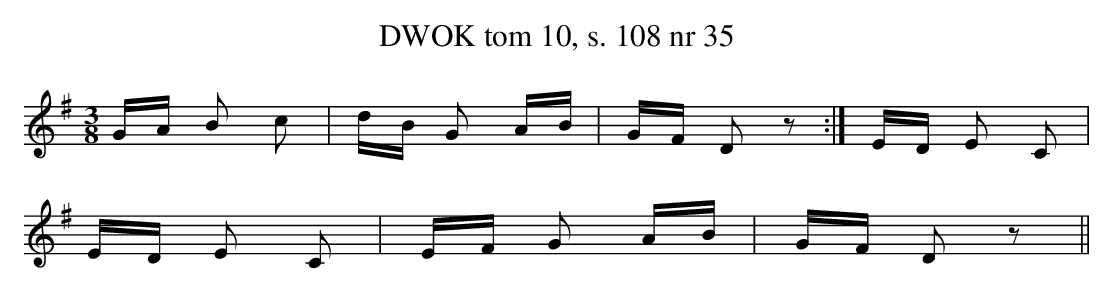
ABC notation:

X:1
T:DWOK tom 10, s. 108 nr 35
L:1/16
M:3/8
K:G
GA B2 c2|dB G2 AB|GF D2 z2:|ED E2 C2|
ED E2 C2|EF G2 AB|GF D2 z2||
